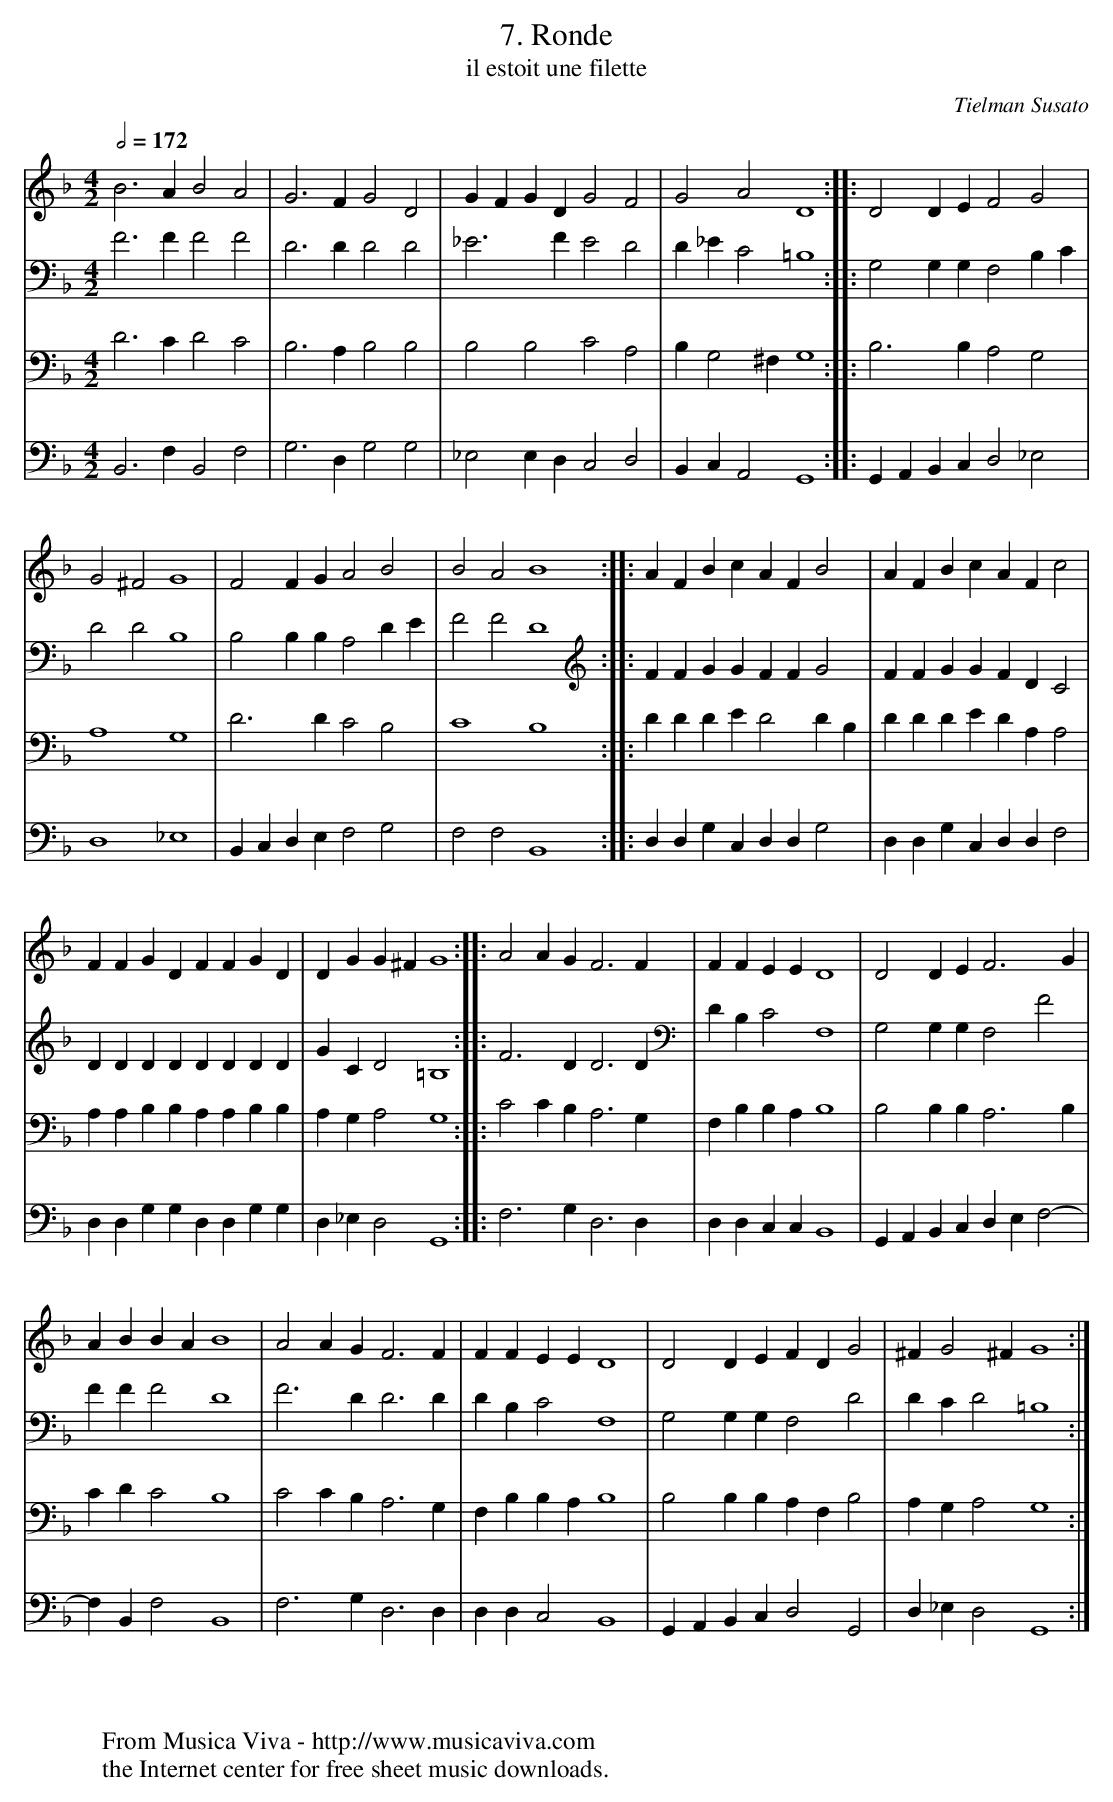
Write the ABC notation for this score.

X:1
T:7. Ronde
T:il estoit une filette
C:Tielman Susato
M:4/2
L:1/2
Q:1/2=172
K:Gdor
V:1
B>ABA|G>FGD|G/F/G/D/GF|GAD2::DD/E/FG|
V:2
F>FFF|D>DDD|_E>FED|D/_E/C=B,2::G,G,/G,/F,B,/C/|
V:3
D>CDC|B,>A,B,B,|B,B,CA,|B,/G,^F,/G,2::B,>B,A,G,|
V:4
B,,>F,B,,F,|G,>D,G,G,|_E,E,/D,/C,D,|B,,/C,/A,,G,,2::G,,/A,,/B,,/C,/D,_E,|
V:1
G^FG2|FF/G/AB|BAB2::A/F/B/c/ A/F/B|A/F/B/c/ A/F/c|
V:2
DDB,2|B,B,/B,/A,D/E/|FFD2::F/F/G/G/ F/F/G|F/F/G/G/ F/D/C|
V:3
A,2G,2|D>DCB,|C2B,2::D/D/D/E/DD/B,/|D/D/D/E/ D/A,/A,|
V:4
D,2_E,2|B,,/C,/D,/E,/F,G,|F,F,B,,2::D,/D,/G,/C,/ D,/D,/G,|D,/D,/G,/C,/ D,/D,/F,|
V:1
F/F/G/D/ F/F/G/D/|D/G/G/^F/G2::AA/G/F>F|F/F/E/E/D2|DD/E/F>G|
V:2
D/D/D/D/ D/D/D/D/|G/C/D=B,2::F>DD>D|D/B,/CF,2|G,G,/G,/F,F|
V:3
A,/A,/B,/B,/ A,/A,/B,/B,/|A,/G,/A,G,2::CC/B,/A,>G,|F,/B,/B,/A,/B,2|B,B,/B,/A,>B,|
V:4
D,/D,/G,/G,/ D,/D,/G,/G,/|D,/_E,/D,G,,2::F,>G,D,>D,|D,/D,/C,/C,/B,,2|G,,/A,,/B,,/C,/ D,/E,/F,-|
V:1
A/B/B/A/B2|AA/G/F>F|F/F/E/E/D2|DD/E/ F/D/G|^F/G^F/G2:|
V:2
F/F/FD2|F>DD>D|D/B,/CF,2|G,G,/G,/F,D|D/C/D=B,2:|
V:3
C/D/CB,2|CC/B,/A,>G,|F,/B,/B,/A,/B,2|B,B,/B,/ A,/F,/B,|A,/G,/A,G,2:|
V:4
F,/B,,/F,B,,2|F,>G,D,>D,|D,/D,/C,B,,2|G,,/A,,/B,,/C,/D,G,,|D,/_E,/D,G,,2:|
W:
W:
W:  From Musica Viva - http://www.musicaviva.com
W:  the Internet center for free sheet music downloads.
